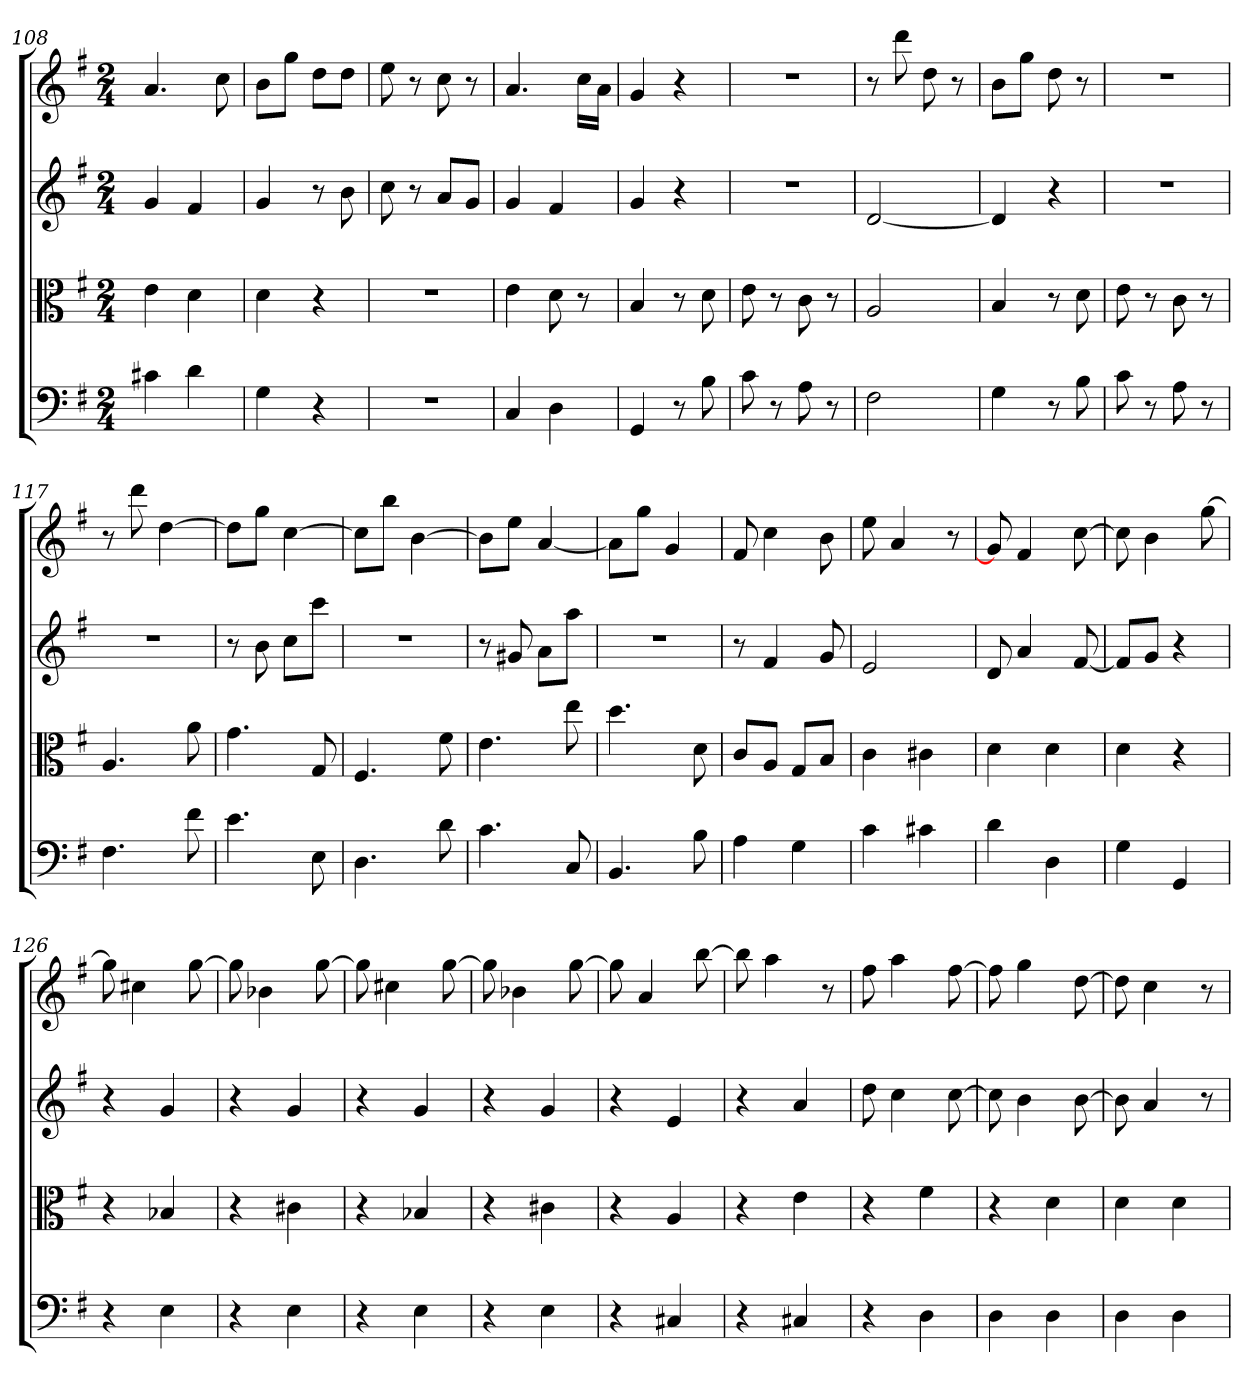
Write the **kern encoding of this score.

**kern	**kern	**kern	**kern
*part4	*part3	*part2	*part1
*staff4	*staff3	*staff2	*staff1
*clefF4	*clefC3	*clefG2	*clefG2
*k[f#]	*k[f#]	*k[f#]	*k[f#]
*G:	*G:	*G:	*G:
*M2/4	*M2/4	*M2/4	*M2/4
=108	=108	=108	=108
4c#X	4e	4g	4.a
4d	4d	4f#	.
.	.	.	8cc
=109	=109	=109	=109
4G	4d	4g	8b\L
.	.	.	8gg\J
4r	4r	8r	8dd\L
.	.	8b	8dd\J
=110	=110	=110	=110
2r	2r	8cc	8ee
.	.	8r	8r
.	.	8a/L	8cc
.	.	8g/J	8r
=111	=111	=111	=111
4C	4e	4g	4.a
4D	8d	4f#	.
.	8r	.	16cc\LL
.	.	.	16a\JJ
=112	=112	=112	=112
4GG	4B	4g	4g
8r	8r	4r	4r
8B	8d	.	.
=113	=113	=113	=113
8c	8e	2r	2r
8r	8r	.	.
8A	8c	.	.
8r	8r	.	.
=114	=114	=114	=114
2F#	2A	[2d	8r
.	.	.	8ddd
.	.	.	8dd
.	.	.	8r
=115	=115	=115	=115
4G	4B	4d]	8b\L
.	.	.	8gg\J
8r	8r	4r	8dd
8B	8d	.	8r
=116	=116	=116	=116
8c	8e	2r	2r
8r	8r	.	.
8A	8c	.	.
8r	8r	.	.
=117	=117	=117	=117
4.F#	4.A	2r	8r
.	.	.	8ddd
.	.	.	[4dd
8f#	8a	.	.
=118	=118	=118	=118
4.e	4.g	8r	8dd\L]
.	.	8b	8gg\J
.	.	8cc\L	[4cc
8E	8G	8ccc\J	.
=119	=119	=119	=119
4.D	4.F#	2r	8cc\L]
.	.	.	8bb\J
.	.	.	[4b
8d	8f#	.	.
=120	=120	=120	=120
4.c	4.e	8r	8b\L]
.	.	8g#X	8ee\J
.	.	8a\L	[4a
8C	8ee	8aa\J	.
=121	=121	=121	=121
4.BB	4.dd	2r	8a\L]
.	.	.	8gg\J
.	.	.	4g
8B	8d	.	.
=122	=122	=122	=122
4A	8c/L	8r	8f#
.	8A/J	4f#	4cc
4G	8G/L	.	.
.	8B/J	8g	8b
=123	=123	=123	=123
4c	4c	2e	8ee
.	.	.	4a
4c#X	4c#X	.	.
.	.	.	8r
=124	=124	=124	=124
4d	4d	8d	8g]
.	.	4a	4f#
4D	4d	.	.
.	.	[8f#	[8cc
=125	=125	=125	=125
4G	4d	8f#/L]	8cc]
.	.	8g/J	4b
4GG	4r	4r	.
.	.	.	[8gg
=126	=126	=126	=126
4r	4r	4r	8gg]
.	.	.	4cc#X
4E	4B-X	4g	.
.	.	.	[8gg
=127	=127	=127	=127
4r	4r	4r	8gg]
.	.	.	4b-X
4E	4c#X	4g	.
.	.	.	[8gg
=128	=128	=128	=128
4r	4r	4r	8gg]
.	.	.	4cc#X
4E	4B-X	4g	.
.	.	.	[8gg
=129	=129	=129	=129
4r	4r	4r	8gg]
.	.	.	4b-X
4E	4c#X	4g	.
.	.	.	[8gg
=130	=130	=130	=130
4r	4r	4r	8gg]
.	.	.	4a
4C#X	4A	4e	.
.	.	.	[8bb
=131	=131	=131	=131
4r	4r	4r	8bb]
.	.	.	4aa
4C#X	4e	4a	.
.	.	.	8r
=132	=132	=132	=132
4r	4r	8dd	8ff#
.	.	4cc	4aa
4D	4f#	.	.
.	.	[8cc	[8ff#
=133	=133	=133	=133
4D	4r	8cc]	8ff#]
.	.	4b	4gg
4D	4d	.	.
.	.	[8b	[8dd
=134	=134	=134	=134
4D	4d	8b]	8dd]
.	.	4a	4cc
4D	4d	.	.
.	.	8r	8r
=	=	=	=
*-	*-	*-	*-
